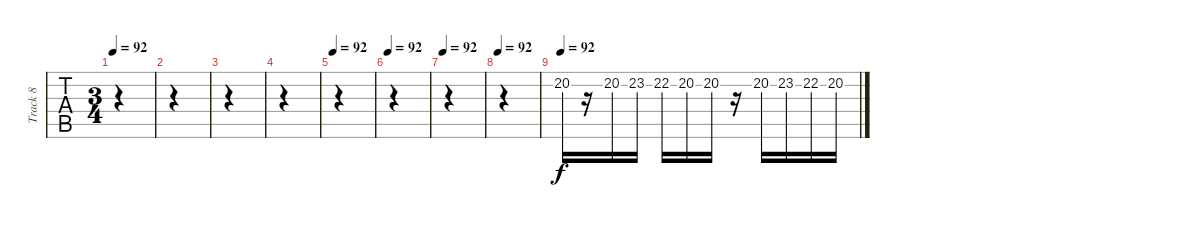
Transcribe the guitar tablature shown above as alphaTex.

\track ("Track 8" "Track 8") {instrument flute}
\staff {tabs}
\tuning (E4 B3 G3 D3 A2 E2) {hide}
\ts (3 4)
\tempo 92
\clef g2
\ks c
|
|
|
|
\tempo 92
|
\tempo 92
|
\tempo 92
|
\tempo 92
|
\tempo 92
20.2.16 r.16 20.2.16 23.2.16 22.2.16 20.2.16 20.2.16{dy f} r.16 20.2.16 23.2.16 22.2.16 20.2.16
